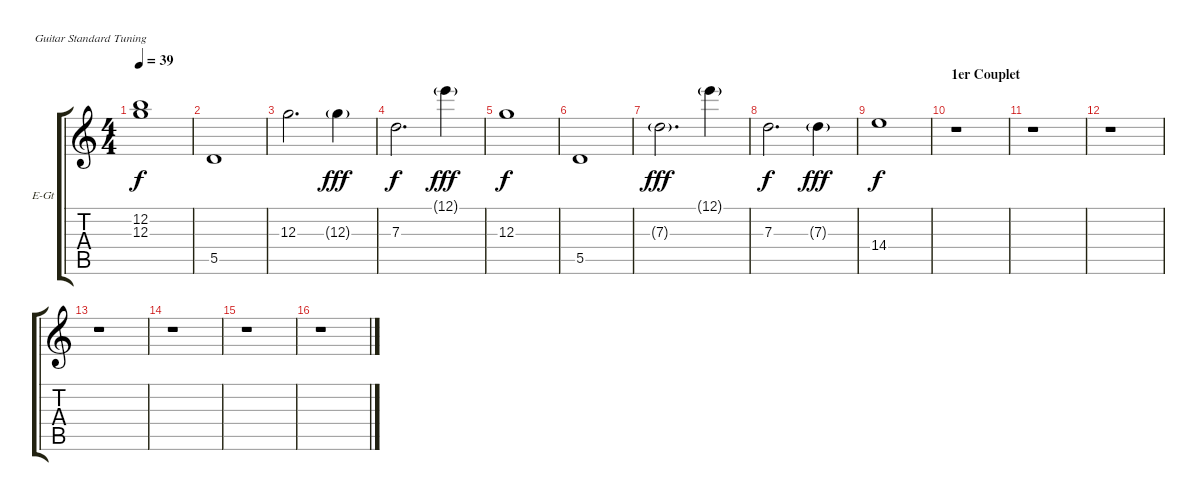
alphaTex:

\bracketExtendMode groupsimilarinstruments
\firstSystemTrackNameOrientation horizontal
\otherSystemsTrackNameOrientation horizontal
\track ("Guitare 2 " "E-Gt") {instrument distortionguitar}
\staff {score tabs}
\tuning (E4 B3 G3 D3 A2 E2)
\ts (4 4)
\tempo 39
\clef g2
\ks c
(12.2 12.3).1{dy f} |
5.5.1 |
12.3.2{d} 12.3{g}.4{dy fff} |
7.3.2{d dy f} 12.1{g}.4{dy fff} |
12.3.1{dy f} |
5.5.1 |
7.3{g}.2{d dy fff} 12.1{g}.4 |
7.3.2{d dy f} 7.3{g}.4{dy fff} |
14.4.1{dy f} |
\section ("" "1er Couplet")
r.1 |
r.1 |
r.1 |
r.1 |
r.1 |
r.1 |
r.1
